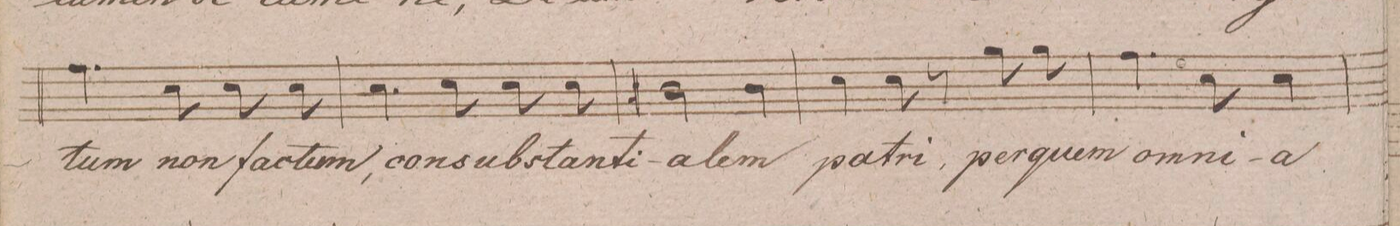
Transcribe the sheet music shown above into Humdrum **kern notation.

**kern	**text	**dynam
*I"Tenore.	*	*
*clefC4	*	*
*k[f#]	*	*
*M3/4	*	*
4.e\	-tum	.
8B\	non	.
8B\	fac-	.
8B\	-tum,	.
=60	=60	=60
4.B\	con-	.
8B\	-sub-	.
8B\	-stan-	.
8B\	-ti-	.
=61	=61	=61
2A#X\	-a-	.
4A#\	-lem	.
=62	=62	=62
4B\	pa-	.
8B\	-tri	.
8r	.	.
8f#\	per	.
8f#\	quem	.
=63	=63	=63
4.e\	om-	.
8B\	-ni-	.
4B\	-a	.
=64	=64	=64
*-	*-	*-
